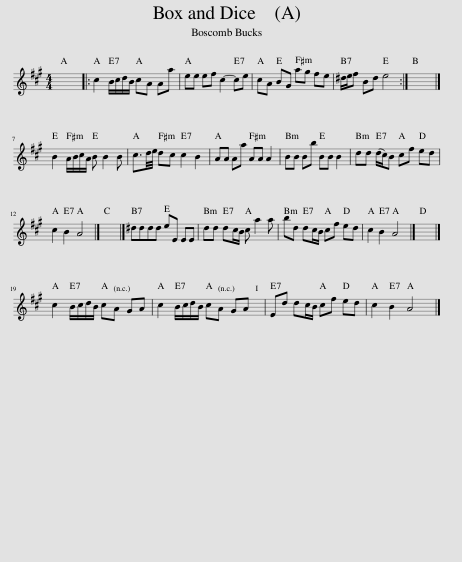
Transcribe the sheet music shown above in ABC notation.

X:1
L:1/8
M:4/4
I:linebreak $
K:A
V:1 treble
V:1
 x8 |: c2 B/c/d/B/ cA Aa | ee ef c2- ce | cA BG ag fe | ^d/e/f Bd e4 :| %5
 x8 |]$ B2 A/B/c/A/ B B2 B | c3/2d/4e/4 dc c2 B2 | AA Aa AA A2 | BB Bb BB B2 | %10
 dd (d/c/)B cf ed |$ c2 B2 A4 |] x8 |] ^dddd eE EE | dd dc/B/ c a2 a | %15
 bd dc/B/ cf ed | c2 B2 A4 |] x8 |]$ c2 B/c/d/B/ cA GA | c2 B/c/d/B/ cA GA | %20
 Ed dc/B/ cf ed | c2 B2 A4 |] %22
